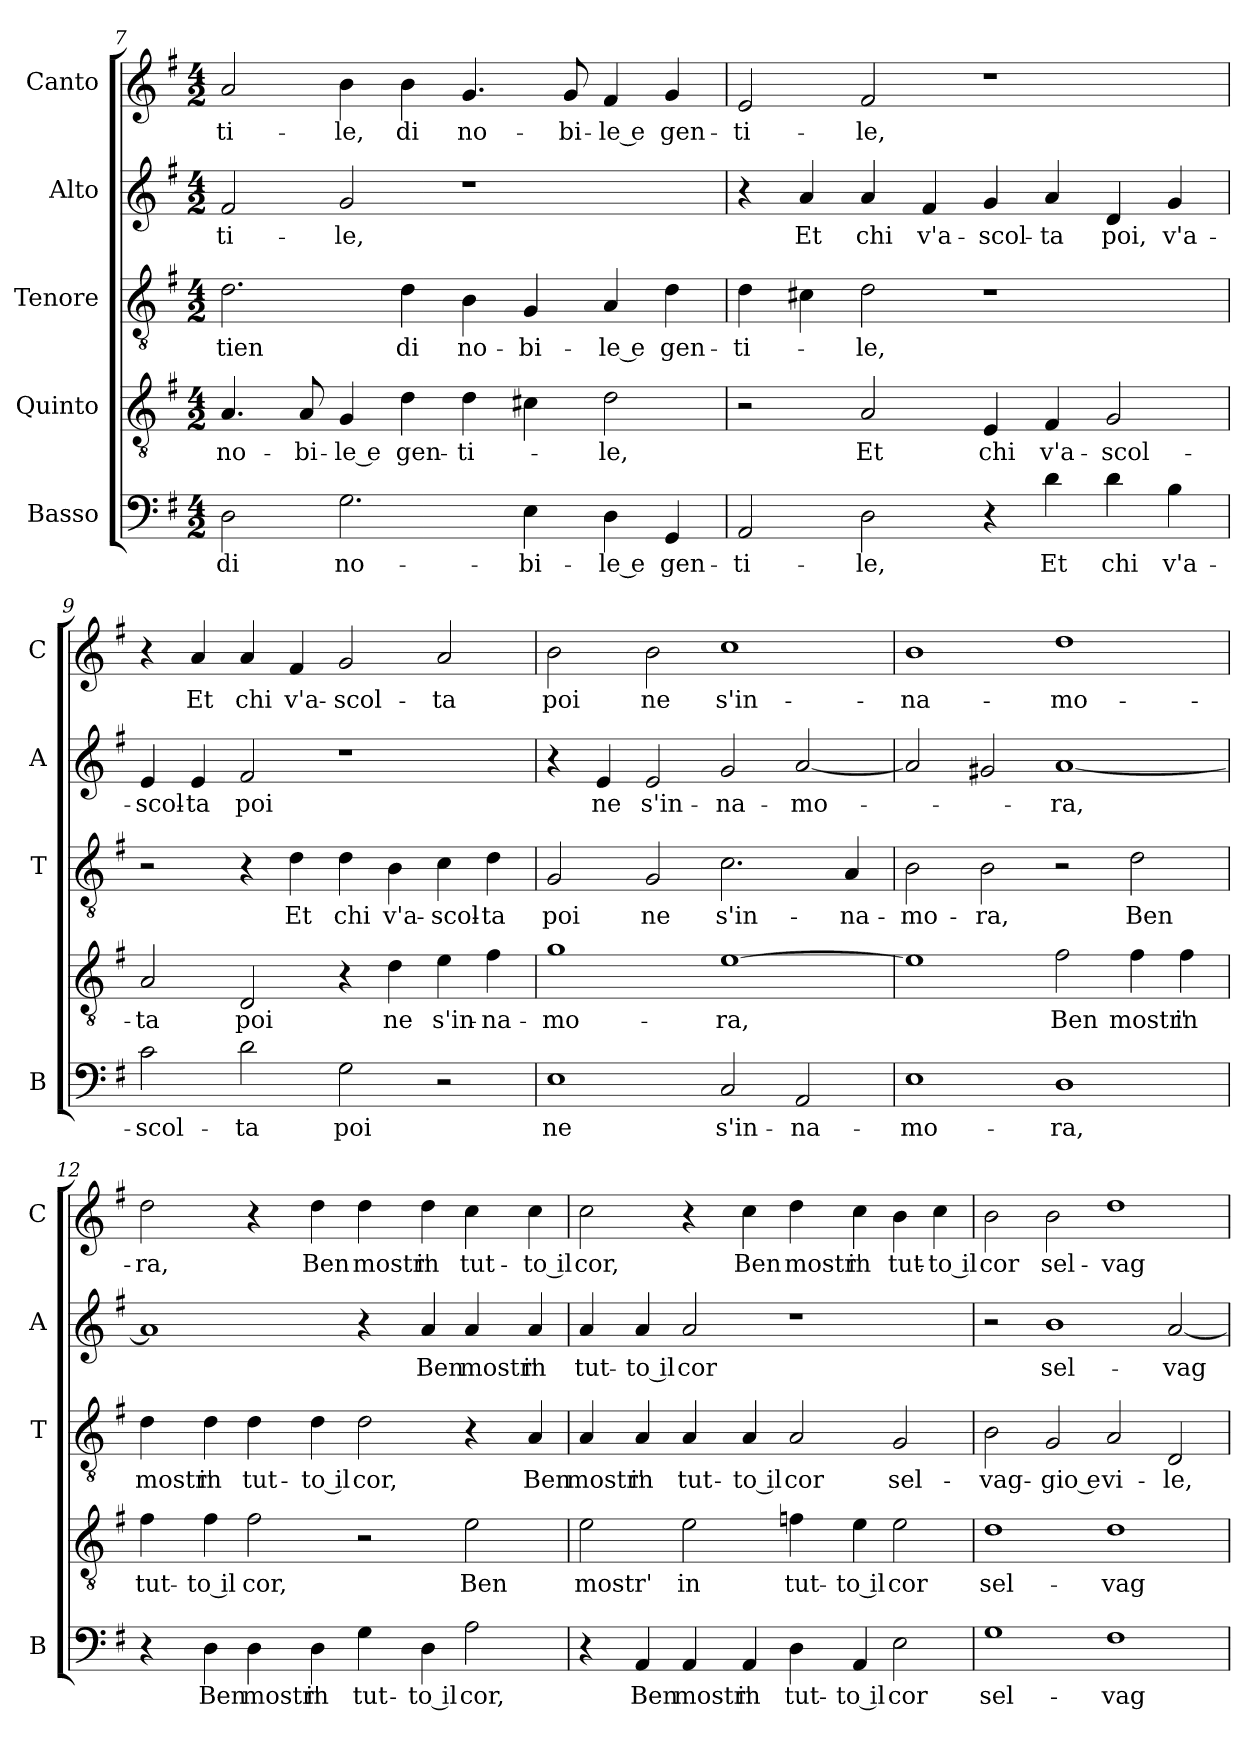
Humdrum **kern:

**kern	**text	**kern	**text	**kern	**text	**kern	**text	**kern	**text
*part5	*part5	*part4	*part4	*part3	*part3	*part2	*part2	*part1	*part1
*staff5	*staff5	*staff4	*staff4	*staff3	*staff3	*staff2	*staff2	*staff1	*staff1
*I"Basso	*	*I"Quinto	*	*I"Tenore	*	*I"Alto	*	*I"Canto	*
*I'B	*	*	*	*I'T	*	*I'A	*	*I'C	*
*clefF4	*	*clefGv2	*	*clefGv2	*	*clefG2	*	*clefG2	*
*k[f#]	*	*k[f#]	*	*k[f#]	*	*k[f#]	*	*k[f#]	*
*G:	*	*G:	*	*G:	*	*G:	*	*G:	*
*M4/2	*	*M4/2	*	*M4/2	*	*M4/2	*	*M4/2	*
=7	=7	=7	=7	=7	=7	=7	=7	=7	=7
!	!LO:LY:b	!	!LO:LY:b	!	!LO:LY:b	!	!LO:LY:b	!	!LO:LY:b
2D\	di	4.A/	no-	2.d\	tien	2f#/	-ti-	2a/	-ti-
!	!	!	!LO:LY:b	!	!	!	!	!	!
.	.	8A/	-bi-	.	.	.	.	.	.
!	!LO:LY:b	!	!LO:LY:b	!	!	!	!LO:LY:b	!	!LO:LY:b
2.G\	no-	4G/	-le e	.	.	2g/	-le,	4b\	-le,
!	!	!	!LO:LY:b	!	!LO:LY:b	!	!	!	!LO:LY:b
.	.	4d\	gen-	4d\	di	.	.	4b\	di
!	!	!	!LO:LY:b	!	!LO:LY:b	!	!	!	!LO:LY:b
.	.	4d\	-ti-	4B\	no-	1r	.	4.g/	no-
!	!LO:LY:b	!	!	!	!LO:LY:b	!	!	!	!
4E\	-bi-	4c#X\	.	4G/	-bi-	.	.	.	.
!	!	!	!	!	!	!	!	!	!LO:LY:b
.	.	.	.	.	.	.	.	8g/	-bi-
!	!LO:LY:b	!	!LO:LY:b	!	!LO:LY:b	!	!	!	!LO:LY:b
4D\	-le e	2d\	-le,	4A/	-le e	.	.	4f#/	-le e
!	!LO:LY:b	!	!	!	!LO:LY:b	!	!	!	!LO:LY:b
4GG/	gen-	.	.	4d\	gen-	.	.	4g/	gen-
!!LO:LB:g=z
=8	=8	=8	=8	=8	=8	=8	=8	=8	=8
!	!LO:LY:b	!	!	!	!LO:LY:b	!	!	!	!LO:LY:b
2AA/	-ti-	2r	.	4d\	-ti-	4r	.	2e/	-ti-
!	!	!	!	!	!	!	!LO:LY:b	!	!
.	.	.	.	4c#X\	.	4a/	Et	.	.
!	!LO:LY:b	!	!LO:LY:b	!	!LO:LY:b	!	!LO:LY:b	!	!LO:LY:b
2D\	-le,	2A/	Et	2d\	-le,	4a/	chi	2f#/	-le,
!	!	!	!	!	!	!	!LO:LY:b	!	!
.	.	.	.	.	.	4f#/	v'a-	.	.
!	!	!	!LO:LY:b	!	!	!	!LO:LY:b	!	!
4r	.	4E/	chi	1r	.	4g/	-scol-	1r	.
!	!LO:LY:b	!	!LO:LY:b	!	!	!	!LO:LY:b	!	!
4d\	Et	4F#/	v'a-	.	.	4a/	-ta	.	.
!	!LO:LY:b	!	!LO:LY:b	!	!	!	!LO:LY:b	!	!
4d\	chi	2G/	-scol-	.	.	4d/	poi,	.	.
!	!LO:LY:b	!	!	!	!	!	!LO:LY:b	!	!
4B\	v'a-	.	.	.	.	4g/	v'a-	.	.
=9	=9	=9	=9	=9	=9	=9	=9	=9	=9
!	!LO:LY:b	!	!LO:LY:b	!	!	!	!LO:LY:b	!	!
2c\	-scol-	2A/	-ta	2r	.	4e/	-scol-	4r	.
!	!	!	!	!	!	!	!LO:LY:b	!	!LO:LY:b
.	.	.	.	.	.	4e/	-ta	4a/	Et
!	!LO:LY:b	!	!LO:LY:b	!	!	!	!LO:LY:b	!	!LO:LY:b
2d\	-ta	2D/	poi	4r	.	2f#/	poi	4a/	chi
!	!	!	!	!	!LO:LY:b	!	!	!	!LO:LY:b
.	.	.	.	4d\	Et	.	.	4f#/	v'a-
!	!LO:LY:b	!	!	!	!LO:LY:b	!	!	!	!LO:LY:b
2G\	poi	4r	.	4d\	chi	1r	.	2g/	-scol-
!	!	!	!LO:LY:b	!	!LO:LY:b	!	!	!	!
.	.	4d\	ne	4B\	v'a-	.	.	.	.
!	!	!	!LO:LY:b	!	!LO:LY:b	!	!	!	!LO:LY:b
2r	.	4e\	s'in-	4c\	-scol-	.	.	2a/	-ta
!	!	!	!LO:LY:b	!	!LO:LY:b	!	!	!	!
.	.	4f#\	-na-	4d\	-ta	.	.	.	.
=10	=10	=10	=10	=10	=10	=10	=10	=10	=10
!	!LO:LY:b	!	!LO:LY:b	!	!LO:LY:b	!	!	!	!LO:LY:b
1E	ne	1g	-mo-	2G/	poi	4r	.	2b\	poi
!	!	!	!	!	!	!	!LO:LY:b	!	!
.	.	.	.	.	.	4e/	ne	.	.
!	!	!	!	!	!LO:LY:b	!	!LO:LY:b	!	!LO:LY:b
.	.	.	.	2G/	ne	2e/	s'in-	2b\	ne
!	!LO:LY:b	!	!LO:LY:b	!	!LO:LY:b	!	!LO:LY:b	!	!LO:LY:b
2C/	s'in-	[1e	-ra,	2.c\	s'in-	2g/	-na-	1cc	s'in-
!	!LO:LY:b	!	!	!	!	!	!LO:LY:b	!	!
2AA/	-na-	.	.	.	.	[2a/	-mo-	.	.
!	!	!	!	!	!LO:LY:b	!	!	!	!
.	.	.	.	4A/	-na-	.	.	.	.
=11	=11	=11	=11	=11	=11	=11	=11	=11	=11
!	!LO:LY:b	!	!	!	!LO:LY:b	!	!	!	!LO:LY:b
1E	-mo-	1e]	.	2B\	-mo-	2a/]	.	1b	-na-
!	!	!	!	!	!LO:LY:b	!	!	!	!
.	.	.	.	2B\	-ra,	2g#X/	.	.	.
!	!LO:LY:b	!	!LO:LY:b	!	!	!	!LO:LY:b	!	!LO:LY:b
1D	-ra,	2f#\	Ben	2r	.	[1a	-ra,	1dd	-mo-
!	!	!	!LO:LY:b	!	!LO:LY:b	!	!	!	!
.	.	4f#\	mostr'	2d\	Ben	.	.	.	.
!	!	!	!LO:LY:b	!	!	!	!	!	!
.	.	4f#\	in	.	.	.	.	.	.
!!LO:PB:g=z
=12	=12	=12	=12	=12	=12	=12	=12	=12	=12
!	!	!	!LO:LY:b	!	!LO:LY:b	!	!	!	!LO:LY:b
4r	.	4f#\	tut-	4d\	mostr'	1a]	.	2dd\	-ra,
!	!LO:LY:b	!	!LO:LY:b	!	!LO:LY:b	!	!	!	!
4D\	Ben	4f#\	-to il	4d\	in	.	.	.	.
!	!LO:LY:b	!	!LO:LY:b	!	!LO:LY:b	!	!	!	!
4D\	mostr'	2f#\	cor,	4d\	tut-	.	.	4r	.
!	!LO:LY:b	!	!	!	!LO:LY:b	!	!	!	!LO:LY:b
4D\	in	.	.	4d\	-to il	.	.	4dd\	Ben
!	!LO:LY:b	!	!	!	!LO:LY:b	!	!	!	!LO:LY:b
4G\	tut-	2r	.	2d\	cor,	4r	.	4dd\	mostr'
!	!LO:LY:b	!	!	!	!	!	!LO:LY:b	!	!LO:LY:b
4D\	-to il	.	.	.	.	4a/	Ben	4dd\	in
!	!LO:LY:b	!	!LO:LY:b	!	!	!	!LO:LY:b	!	!LO:LY:b
2A\	cor,	2e\	Ben	4r	.	4a/	mostr'	4cc\	tut-
!	!	!	!	!	!LO:LY:b	!	!LO:LY:b	!	!LO:LY:b
.	.	.	.	4A/	Ben	4a/	in	4cc\	-to il
=13	=13	=13	=13	=13	=13	=13	=13	=13	=13
!	!	!	!LO:LY:b	!	!LO:LY:b	!	!LO:LY:b	!	!LO:LY:b
4r	.	2e\	mostr'	4A/	mostr'	4a/	tut-	2cc\	cor,
!	!LO:LY:b	!	!	!	!LO:LY:b	!	!LO:LY:b	!	!
4AA/	Ben	.	.	4A/	in	4a/	-to il	.	.
!	!LO:LY:b	!	!LO:LY:b	!	!LO:LY:b	!	!LO:LY:b	!	!
4AA/	mostr'	2e\	in	4A/	tut-	2a/	cor	4r	.
!	!LO:LY:b	!	!	!	!LO:LY:b	!	!	!	!LO:LY:b
4AA/	in	.	.	4A/	-to il	.	.	4cc\	Ben
!	!LO:LY:b	!	!LO:LY:b	!	!LO:LY:b	!	!	!	!LO:LY:b
4D\	tut-	4fn\	tut-	2A/	cor	1r	.	4dd\	mostr'
!	!LO:LY:b	!	!LO:LY:b	!	!	!	!	!	!LO:LY:b
4AA/	-to il	4e\	-to il	.	.	.	.	4cc\	in
!	!LO:LY:b	!	!LO:LY:b	!	!LO:LY:b	!	!	!	!LO:LY:b
2E\	cor	2e\	cor	2G/	sel-	.	.	4b\	tut-
!	!	!	!	!	!	!	!	!	!LO:LY:b
.	.	.	.	.	.	.	.	4cc\	-to il
=14	=14	=14	=14	=14	=14	=14	=14	=14	=14
!	!LO:LY:b	!	!LO:LY:b	!	!LO:LY:b	!	!	!	!LO:LY:b
1G	sel-	1d	sel-	2B\	-vag-	2r	.	2b\	cor
!	!	!	!	!	!LO:LY:b	!	!LO:LY:b	!	!LO:LY:b
.	.	.	.	2G/	-gio e	1b	sel-	2b\	sel-
!	!LO:LY:b	!	!LO:LY:b	!	!LO:LY:b	!	!	!	!LO:LY:b
1F#	-vag-	1d	-vag-	2A/	vi-	.	.	1dd	-vag-
!	!	!	!	!	!LO:LY:b	!	!LO:LY:b	!	!
.	.	.	.	2D/	-le,	[2a/	-vag-	.	.
=	=	=	=	=	=	=	=	=	=
*-	*-	*-	*-	*-	*-	*-	*-	*-	*-
